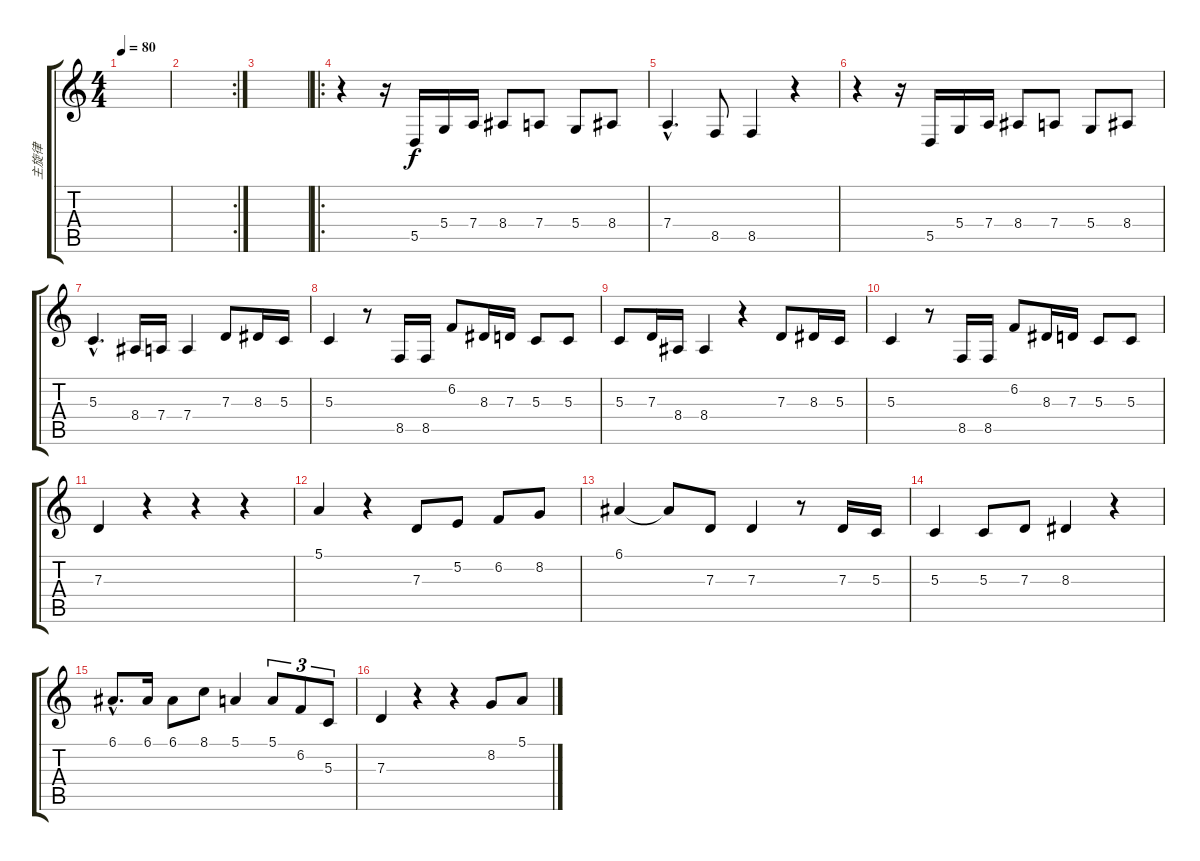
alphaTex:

\track ("主旋律" "主旋律") {instrument synthbrass2}
\staff {score tabs}
\tuning (E4 B3 G3 D3 A2 E2) {hide}
\ts (4 4)
\tempo 80
\clef g2
\ks c
|
\rc 2
|
|
\ro
r.4 r.16 5.5.16 5.4.16 7.4.16 8.4.8 7.4.8 5.4.8 8.4.8 |
7.4{hac}.4{d} 8.5.8 8.5.4 r.4 |
r.4 r.16 5.5.16 5.4.16 7.4.16 8.4.8 7.4.8 5.4.8 8.4.8 |
5.3{hac}.4{d} 8.4.16 7.4.16 7.4.4 7.3.8 8.3.16 5.3.16 |
5.3.4 r.8 8.5.16 8.5.16 6.2.8 8.3.16 7.3.16 5.3.8 5.3.8 |
5.3.8 7.3.16 8.4.16 8.4.4 r.4 7.3.8 8.3.16 5.3.16 |
5.3.4 r.8 8.5.16 8.5.16 6.2.8 8.3.16 7.3.16 5.3.8 5.3.8 |
7.3.4 r.4 r.4 r.4 |
5.1.4 r.4 7.3.8 5.2.8 6.2.8 8.2.8 |
6.1.4 6.1{t}.8 7.3.8 7.3.4 r.8 7.3.16 5.3.16 |
5.3.4 5.3.8 7.3.8 8.3.4 r.4 |
6.1{hac}.8{d} 6.1.16 6.1.8 8.1.8 5.1.4 5.1.8{tu (3 2)} 6.2.8{tu (3 2)} 5.3.8{tu (3 2)} |
7.3.4 r.4 r.4 8.2.8 5.1.8
